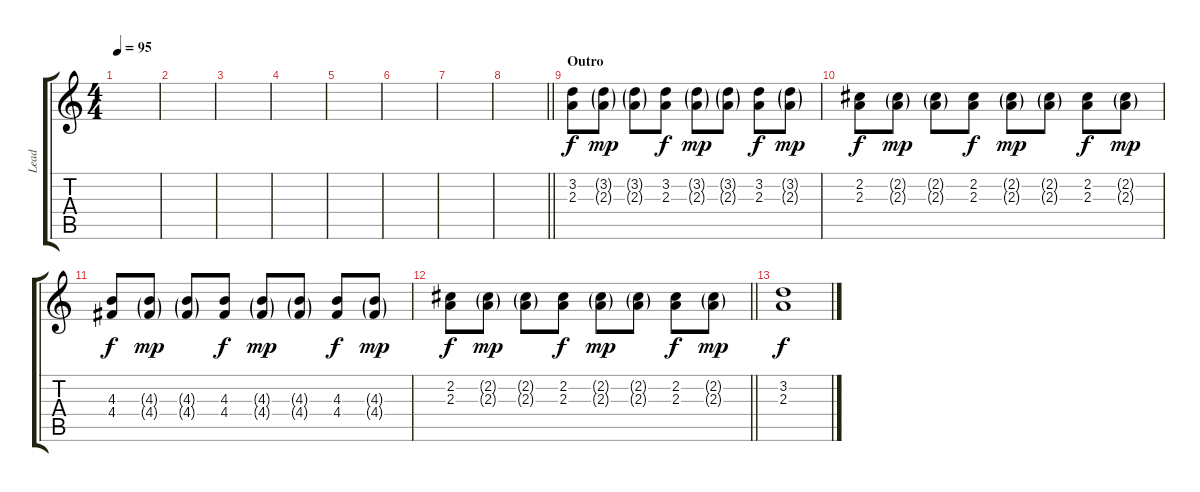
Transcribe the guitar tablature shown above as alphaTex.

\track ("Lead" "Lead") {instrument overdrivenguitar}
\staff {score tabs}
\tuning (E4 B3 G3 D3 A2 E2) {hide}
\ts (4 4)
\tempo 95
\clef g2
\ks c
|
|
|
|
|
|
|
\barLineRight lightlight
|
\section ("" "Outro")
(3.2 2.3).8{volume 16} (3.2{g} 2.3{g}).8{dy mp} (3.2{g} 2.3{g}).8 (3.2 2.3).8{dy f} (3.2{g} 2.3{g}).8{dy mp} (3.2{g} 2.3{g}).8 (3.2 2.3).8{dy f} (3.2{g} 2.3{g}).8{dy mp} |
(2.2 2.3).8{dy f} (2.2{g} 2.3{g}).8{dy mp} (2.2{g} 2.3{g}).8 (2.2 2.3).8{dy f} (2.2{g} 2.3{g}).8{dy mp} (2.2{g} 2.3{g}).8 (2.2 2.3).8{dy f} (2.2{g} 2.3{g}).8{dy mp} |
(4.3 4.4).8{dy f} (4.3{g} 4.4{g}).8{dy mp} (4.3{g} 4.4{g}).8 (4.3 4.4).8{dy f} (4.3{g} 4.4{g}).8{dy mp} (4.3{g} 4.4{g}).8 (4.3 4.4).8{dy f} (4.3{g} 4.4{g}).8{dy mp} |
\barLineRight lightlight
(2.2 2.3).8{dy f} (2.2{g} 2.3{g}).8{dy mp} (2.2{g} 2.3{g}).8 (2.2 2.3).8{dy f} (2.2{g} 2.3{g}).8{dy mp} (2.2{g} 2.3{g}).8 (2.2 2.3).8{dy f} (2.2{g} 2.3{g}).8{dy mp} |
(3.2 2.3).1{dy f volume 4}
